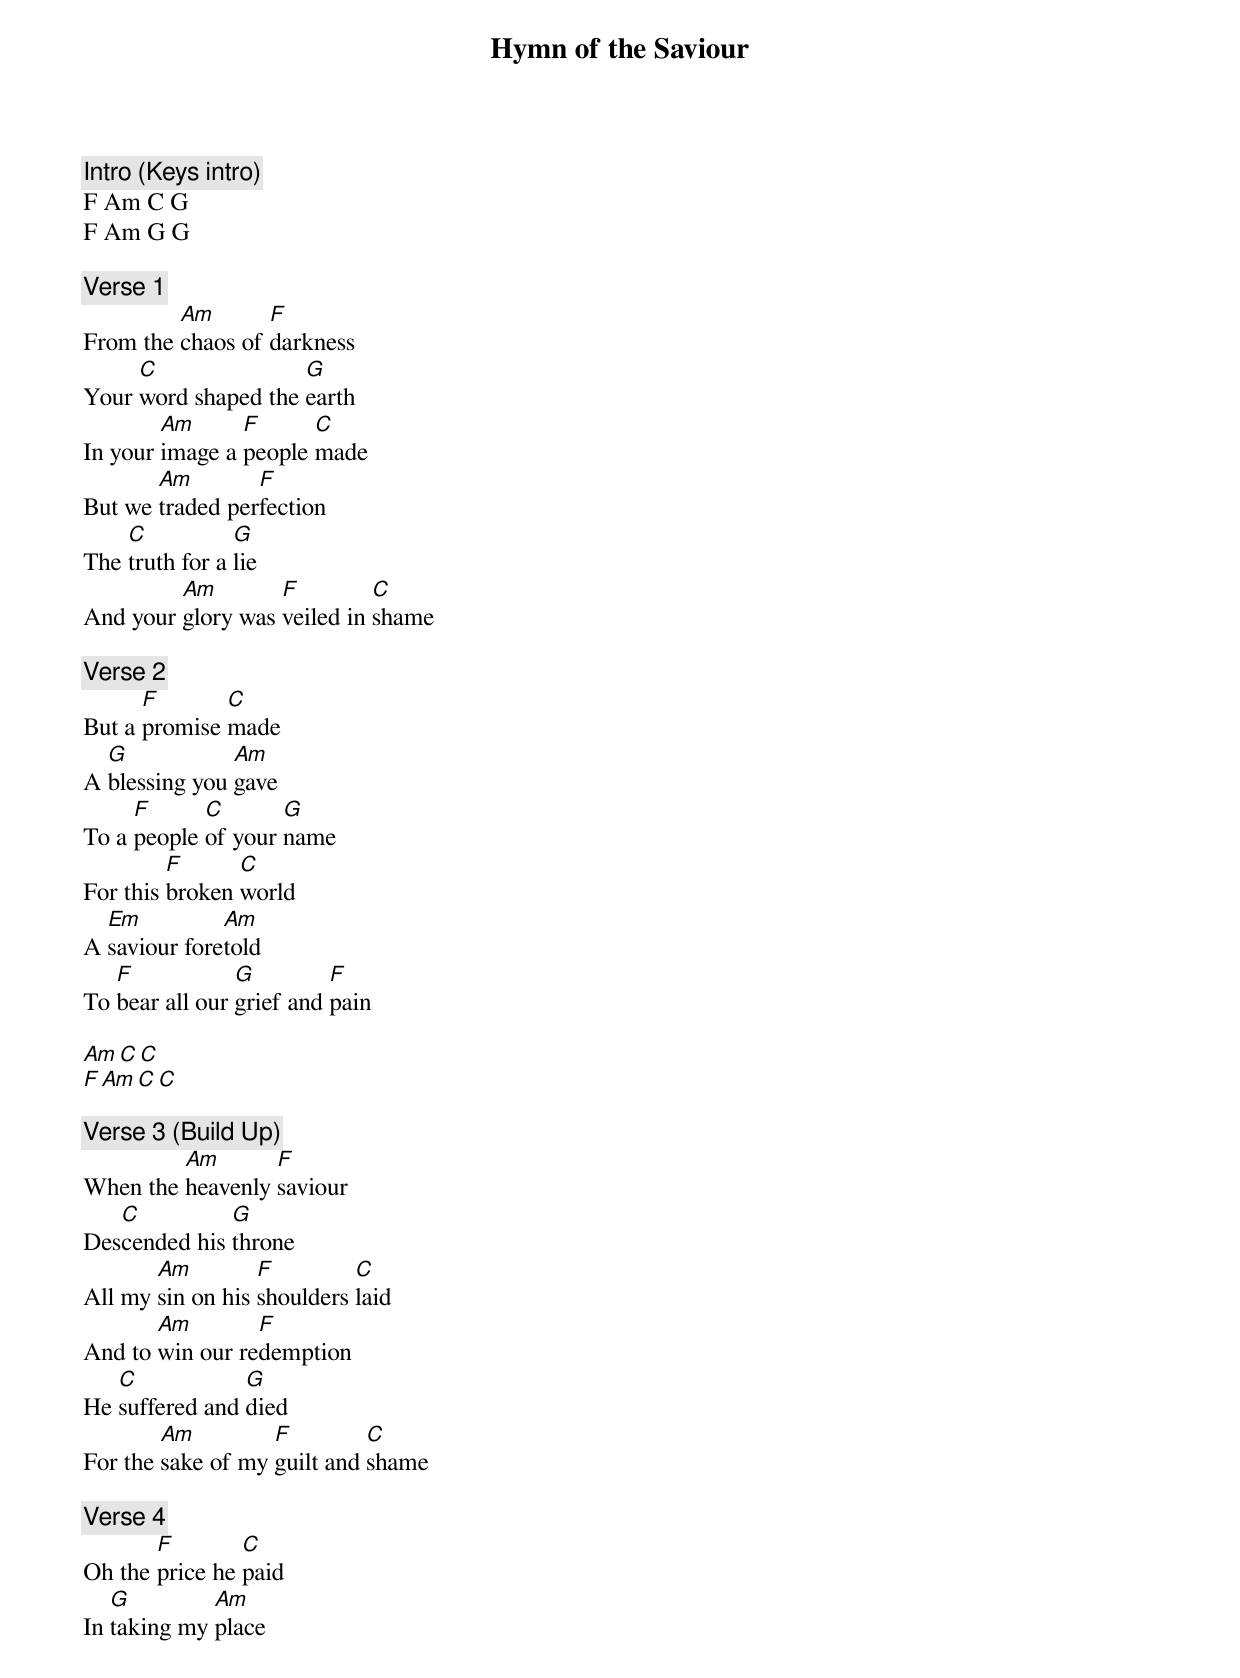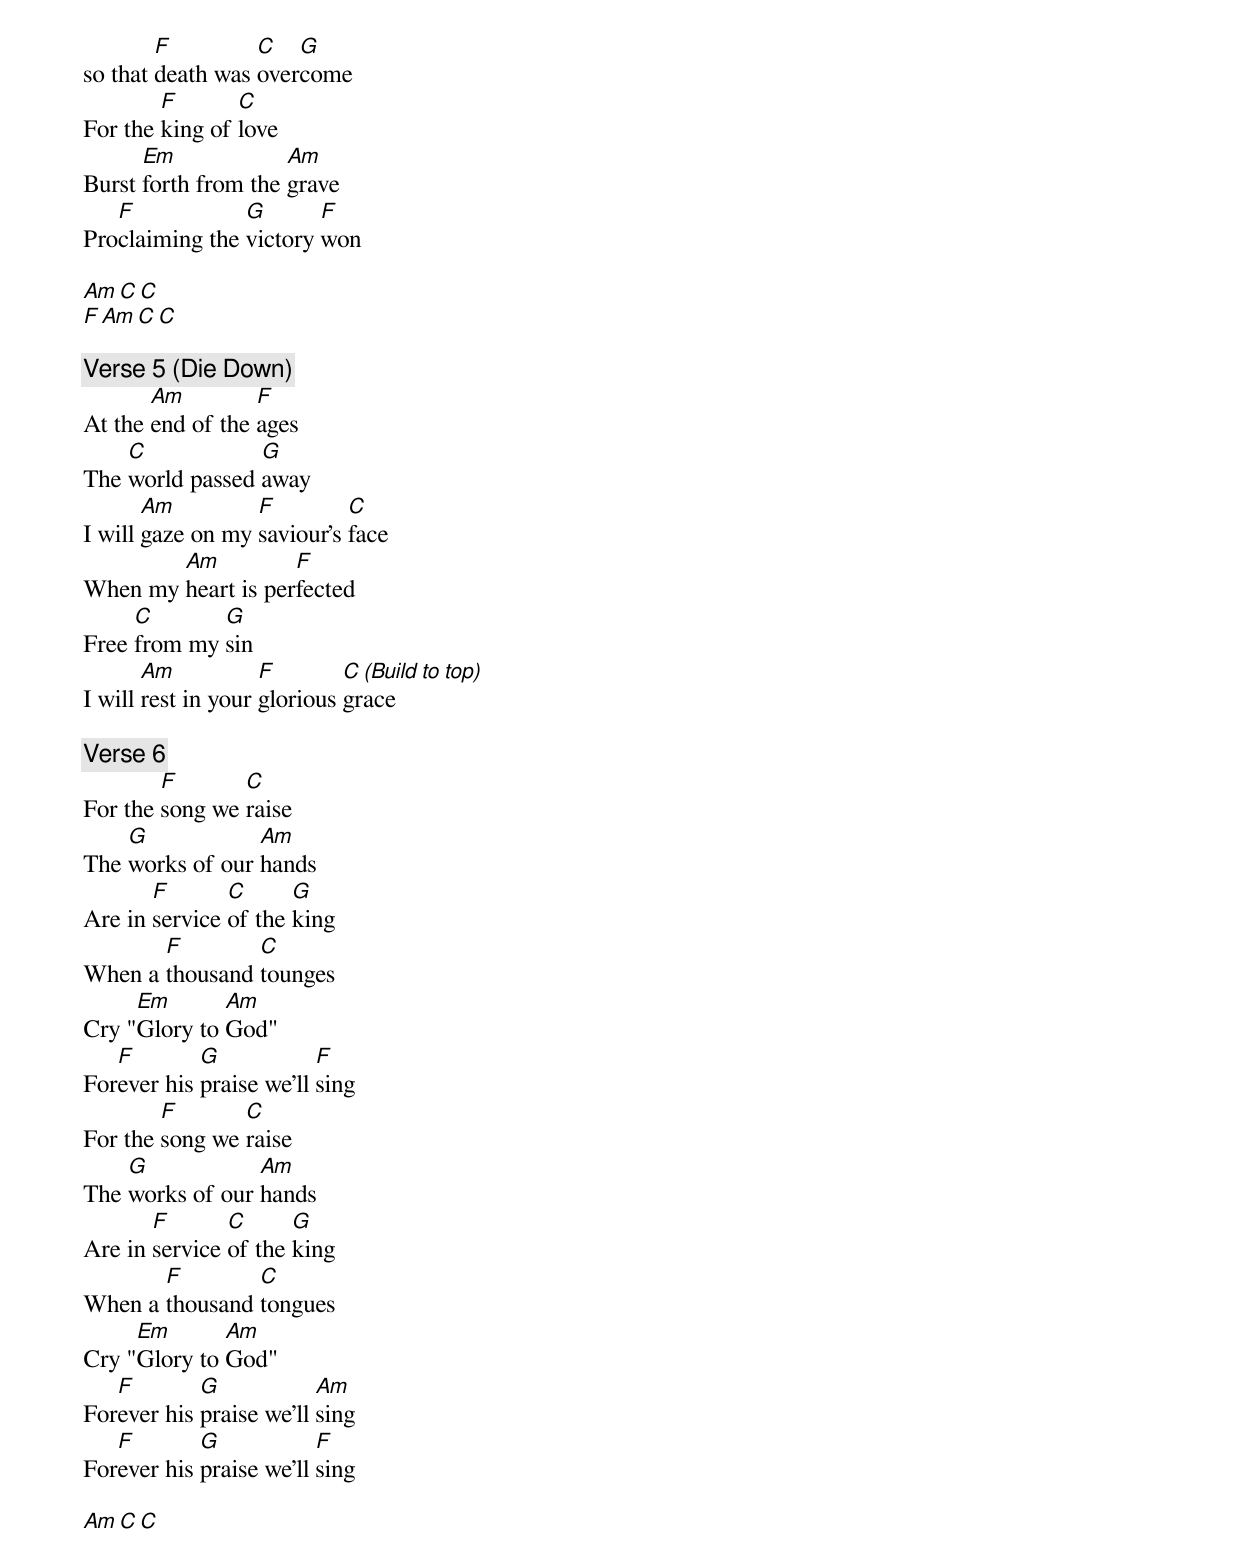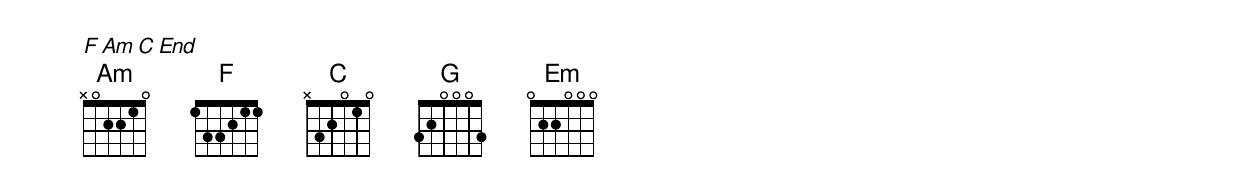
Hymn of the Saviour

[Intro] (Keys intro)
F Am C G
F Am G G

[Verse 1]
         Am       F
From the chaos of darkness
     C               G
Your word shaped the earth
        Am      F      C
In your image a people made
       Am        F
But we traded perfection
    C           G
The truth for a lie
         Am        F         C
And your glory was veiled in shame

[Verse 2]
      F       C
But a promise made
  G            Am
A blessing you gave
     F      C       G
To a people of your name
         F      C
For this broken world
  Em          Am
A saviour foretold
   F            G         F
To bear all our grief and pain

Am C C
F Am C C

[Verse 3] (Build Up)
         Am       F
When the heavenly saviour
   C          G
Descended his throne
       Am         F         C
All my sin on his shoulders laid
       Am        F
And to win our redemption
   C            G
He suffered and died
        Am         F         C
For the sake of my guilt and shame

[Verse 4]
       F        C
Oh the price he paid
   G         Am
In taking my place
        F         C   G
so that death was overcome
        F       C
For the king of love
      Em             Am
Burst forth from the grave
   F            G       F
Proclaiming the victory won

Am C C
F Am C C

[Verse 5] (Die Down)
       Am         F
At the end of the ages
    C            G
The world passed away
       Am         F         C
I will gaze on my saviour's face
        Am          F
When my heart is perfected
     C       G
Free from my sin
       Am           F        C (Build to top)
I will rest in your glorious grace

[Verse 6]
        F       C
For the song we raise
    G            Am
The works of our hands
       F       C      G
Are in service of the king
       F        C
When a thousand tounges
     Em       Am
Cry "Glory to God"
   F        G            F
Forever his praise we'll sing
        F       C
For the song we raise
    G            Am
The works of our hands
       F       C      G
Are in service of the king
       F        C
When a thousand tongues
     Em       Am
Cry "Glory to God"
   F        G            Am
Forever his praise we'll sing
   F        G            F
Forever his praise we'll sing

Am C C
F Am C End
